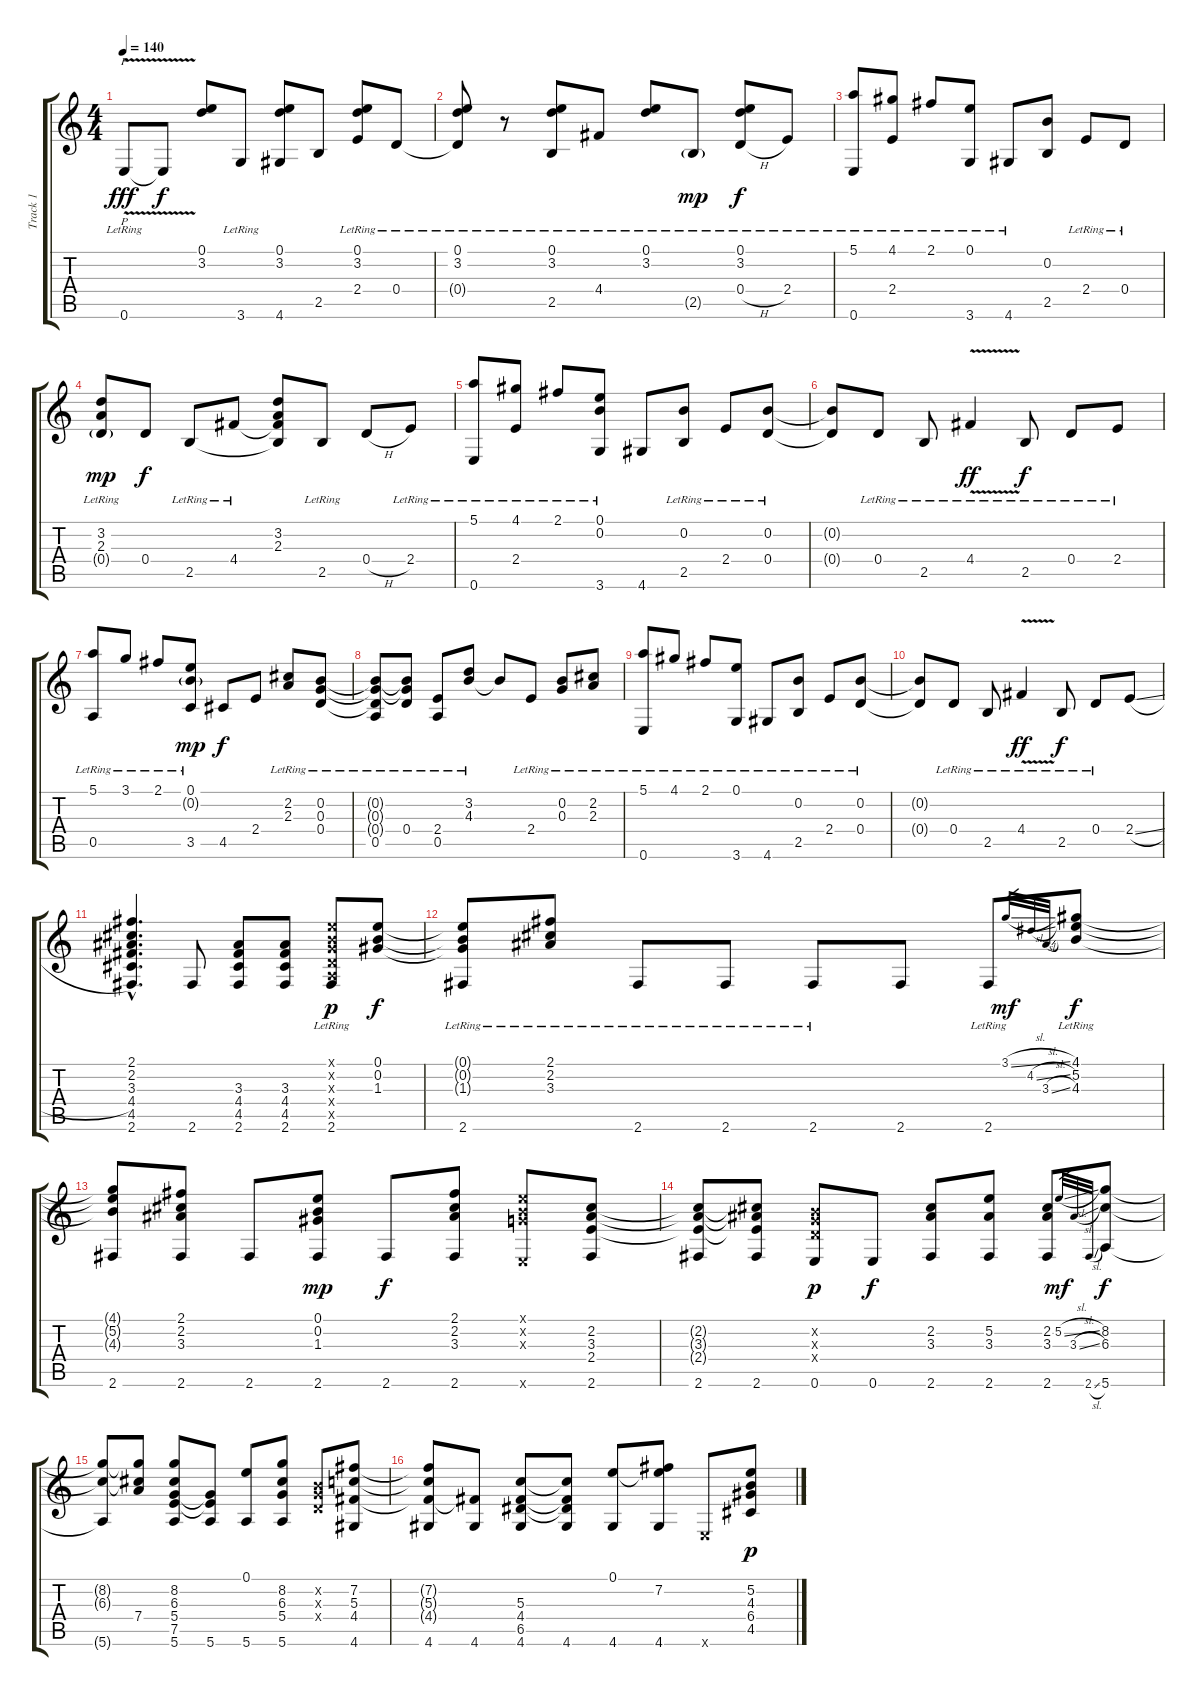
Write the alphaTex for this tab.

\track ("Track 1" "Track 1") {instrument acousticguitarnylon}
\staff {score tabs}
\tuning (E4 B3 G3 D3 A2 E2) {hide}
\ts (4 4)
\tempo 140
\clef g2
\ks c
0.6{v lr}.8{p dy fff} 0.6{t}.8{dy f} (0.1 3.2).8 3.6{lr}.8 (0.1 3.2 4.6).8 2.5.8 (0.1 3.2 2.4{lr}).8 0.4{lr}.8 |
(0.1{lr} 3.2{lr} 0.4{t}).8 r.8 (0.1{lr} 3.2{lr} 2.5{lr}).8 4.4{lr}.8 (0.1{lr} 3.2{lr}).8 2.5{g lr}.8{dy mp} (0.1{lr} 3.2{lr} 0.4{h}).8{dy f} 2.4{lr}.8 |
(5.1{lr} 0.6{lr}).8 (4.1{lr} 2.4).8 2.1{lr}.8 (0.1 3.6{lr}).8 4.6{lr}.8 (0.2 2.5).8 2.4{lr}.8 0.4{lr}.8 |
(3.2{lr} 2.3{lr} 0.4{g lr}).8{dy mp} 0.4.8{dy f} 2.5{lr}.8 4.4{lr}.8 (3.2 2.3 4.4{t} 2.5{t}).8 2.5{lr}.8 0.4{h}.8 2.4{lr}.8 |
(5.1{lr} 0.6{lr}).8 (4.1{lr} 2.4).8 2.1{lr}.8 (0.1 0.2 3.6{lr}).8 4.6.8 (0.2{lr} 2.5).8 2.4{lr}.8 (0.2{lr} 0.4{lr}).8 |
(0.2{t} 0.4{t}).8 0.4{lr}.8 2.5{lr}.8 4.4{v lr}.4{dy ff} 2.5{lr}.8{dy f} 0.4{lr}.8 2.4{lr}.8 |
(5.1{lr} 0.5{lr}).8 3.1{lr}.8 2.1{lr}.8 (0.1 0.2{g lr} 3.5{lr}).8{dy mp} 4.5.8{dy f} 2.4.8 (2.2{lr} 2.3{lr}).8 (0.2{lr} 0.3{lr} 0.4{lr}).8 |
(0.2{t} 0.3{t} 0.4{t} 0.5{lr}).8 (0.2{t} 0.3{t} 0.4{lr}).8 (2.4{lr} 0.5{lr}).8 (3.2{lr} 4.3{lr}).8 4.3{t}.8 2.4{lr}.8 (0.2{lr} 0.3{lr}).8 (2.2{lr} 2.3{lr}).8 |
(5.1{lr} 0.6{lr}).8 4.1{lr}.8 2.1{lr}.8 (0.1{lr} 3.6{lr}).8 4.6{lr}.8 (0.2{lr} 2.5{lr}).8 2.4{lr}.8 (0.2{lr} 0.4{lr}).8 |
(0.2{t} 0.4{t}).8 0.4{lr}.8 2.5{lr}.8 4.4{v lr}.4{dy ff} 2.5{lr}.8{dy f} 0.4{lr}.8 2.4{sl}.8 |
(2.1{hac} 2.2{hac} 3.3{hac} 4.4{hac} 4.5{hac} 2.6{hac}).4{d} 2.6.8 (3.3 4.4 4.5 2.6).8 (3.3 4.4 4.5 2.6).8 (0.1{x} 0.2{x} 0.3{x} 0.4{x} 0.5{x} 2.6{lr}).8{dy p} (0.1 0.2 1.3).8{dy f} |
(0.1{t} 0.2{t} 1.3{t} 2.6{lr}).8 (2.1{lr} 2.2{lr} 3.3{lr}).8 2.6{lr}.8 2.6{lr}.8 2.6{lr}.8 2.6.8 2.6{lr}.8 3.1{sl}.32{gr dy mf} 4.2{sl}.32{gr} 3.3{sl}.32{gr} (4.1{lr} 5.2{lr} 4.3{lr}).8{dy f} |
(4.1{t} 5.2{t} 4.3{t} 2.6).8 (2.1 2.2 3.3 2.6).8 2.6.8 (0.1 0.2 1.3 2.6).8{dy mp} 2.6.8{dy f} (2.1 2.2 3.3 2.6).8 (0.1{x} 0.2{x} 0.3{x} 0.6{x}).8 (2.2 3.3 2.4 2.6).8 |
(2.2{t} 3.3{t} 2.4{t} 2.6).8 (2.2{t} 3.3{t} 2.4{t} 2.6).8 (0.2{x} 0.3{x} 0.4{x} 0.6).8{dy p} 0.6.8{dy f} (2.2 3.3 2.6).8 (5.2 3.3 2.6).8 (2.2 3.3 2.6).8 5.2{sl}.32{gr dy mf} 3.3{sl}.32{gr} 2.6{sl}.32{gr} (8.2 6.3 5.6).8{dy f} |
(8.2{t} 6.3{t} 5.6{t}).8 (8.2{t} 6.3{t} 7.4).8 (8.2 6.3 5.4 7.5 5.6).8 (5.4{t} 7.5{t} 5.6).8 (0.1 5.6).8 (8.2 6.3 5.4 5.6).8 (0.2{x} 0.3{x} 0.4{x}).8 (7.2 5.3 4.4 4.6).8 |
(7.2{t} 5.3{t} 4.4{t} 4.6).8 (4.4{t} 4.6).8 (5.3 4.4 6.5 4.6).8 (5.3{t} 4.4{t} 6.5{t} 4.6).8 (0.1 4.6).8 (0.1{t} 7.2 4.6).8 0.6{x}.8 (5.2 4.3 6.4 4.5).8{dy p}
